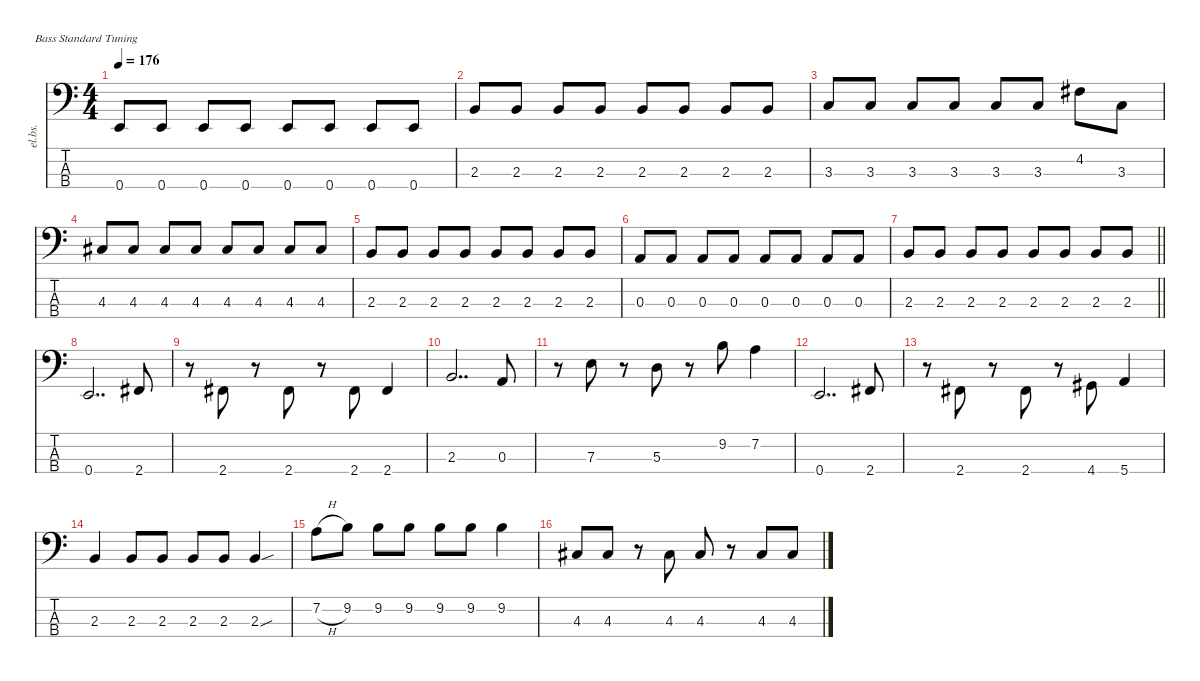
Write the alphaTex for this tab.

\defaultSystemsLayout 4
\hideDynamics
\bracketExtendMode nobrackets
\track ("Electric Bass" "el.bs.") {instrument electricbassfinger}
\staff {score tabs}
\tuning (G2 D2 A1 E1)
\ts (4 4)
\tempo 176
\clef f4
\ks c
0.4.8{dy mf beam Up} 0.4.8{beam Up} 0.4.8{beam Up} 0.4.8{beam Up} 0.4.8{beam Up} 0.4.8{beam Up} 0.4.8{beam Up} 0.4.8{beam Up} |
2.3.8{beam Up} 2.3.8{beam Up} 2.3.8{beam Up} 2.3.8{beam Up} 2.3.8{beam Up} 2.3.8{beam Up} 2.3.8{beam Up} 2.3.8{beam Up} |
3.3.8{beam Up} 3.3.8{beam Up} 3.3.8{beam Up} 3.3.8{beam Up} 3.3.8{beam Up} 3.3.8{beam Up} 4.2{acc #}.8{beam Down} 3.3.8{beam Down} |
4.3{acc #}.8{beam Up} 4.3{acc #}.8{beam Up} 4.3{acc #}.8{beam Up} 4.3{acc #}.8{beam Up} 4.3{acc #}.8{beam Up} 4.3{acc #}.8{beam Up} 4.3{acc #}.8{beam Up} 4.3{acc #}.8{beam Up} |
2.3.8{beam Up} 2.3.8{beam Up} 2.3.8{beam Up} 2.3.8{beam Up} 2.3.8{beam Up} 2.3.8{beam Up} 2.3.8{beam Up} 2.3.8{beam Up} |
0.3.8{beam Up} 0.3.8{beam Up} 0.3.8{beam Up} 0.3.8{beam Up} 0.3.8{beam Up} 0.3.8{beam Up} 0.3.8{beam Up} 0.3.8{beam Up} |
\barLineRight lightlight
2.3.8{beam Up} 2.3.8{beam Up} 2.3.8{beam Up} 2.3.8{beam Up} 2.3.8{beam Up} 2.3.8{beam Up} 2.3.8{beam Up} 2.3.8{beam Up} |
0.4.2{dd beam Up} 2.4{acc #}.8{beam Up} |
r.8{beam Down} 2.4{acc #}.8{beam Up} r.8{beam Down} 2.4{acc #}.8{beam Up} r.8{beam Down} 2.4{acc #}.8{beam Up} 2.4{acc #}.4{beam Up} |
2.3.2{dd beam Up} 0.3.8{beam Up} |
r.8{beam Down} 7.3.8{beam Down} r.8{beam Down} 5.3.8{beam Down} r.8{beam Down} 9.2.8{beam Down} 7.2.4{beam Down} |
0.4.2{dd beam Up} 2.4{acc #}.8{beam Up} |
r.8{beam Down} 2.4{acc #}.8{beam Up} r.8{beam Down} 2.4{acc #}.8{beam Up} r.8{beam Down} 4.4{acc #}.8{beam Up} 5.4.4{beam Up} |
2.3.4{beam Up} 2.3.8{beam Up} 2.3.8{beam Up} 2.3.8{beam Up} 2.3.8{beam Up} 2.3{sou}.4{beam Up} |
7.2{h}.8{beam Down} 9.2.8{beam Down} 9.2.8{beam Down} 9.2.8{beam Down} 9.2.8{beam Down} 9.2.8{beam Down} 9.2.4{beam Down} |
4.3{acc #}.8{beam Up} 4.3{acc #}.8{beam Up} r.8{beam Down} 4.3{acc #}.8{beam Up} 4.3{acc #}.8{beam Up} r.8{beam Down} 4.3{acc #}.8{beam Up} 4.3{acc #}.8{beam Up}
